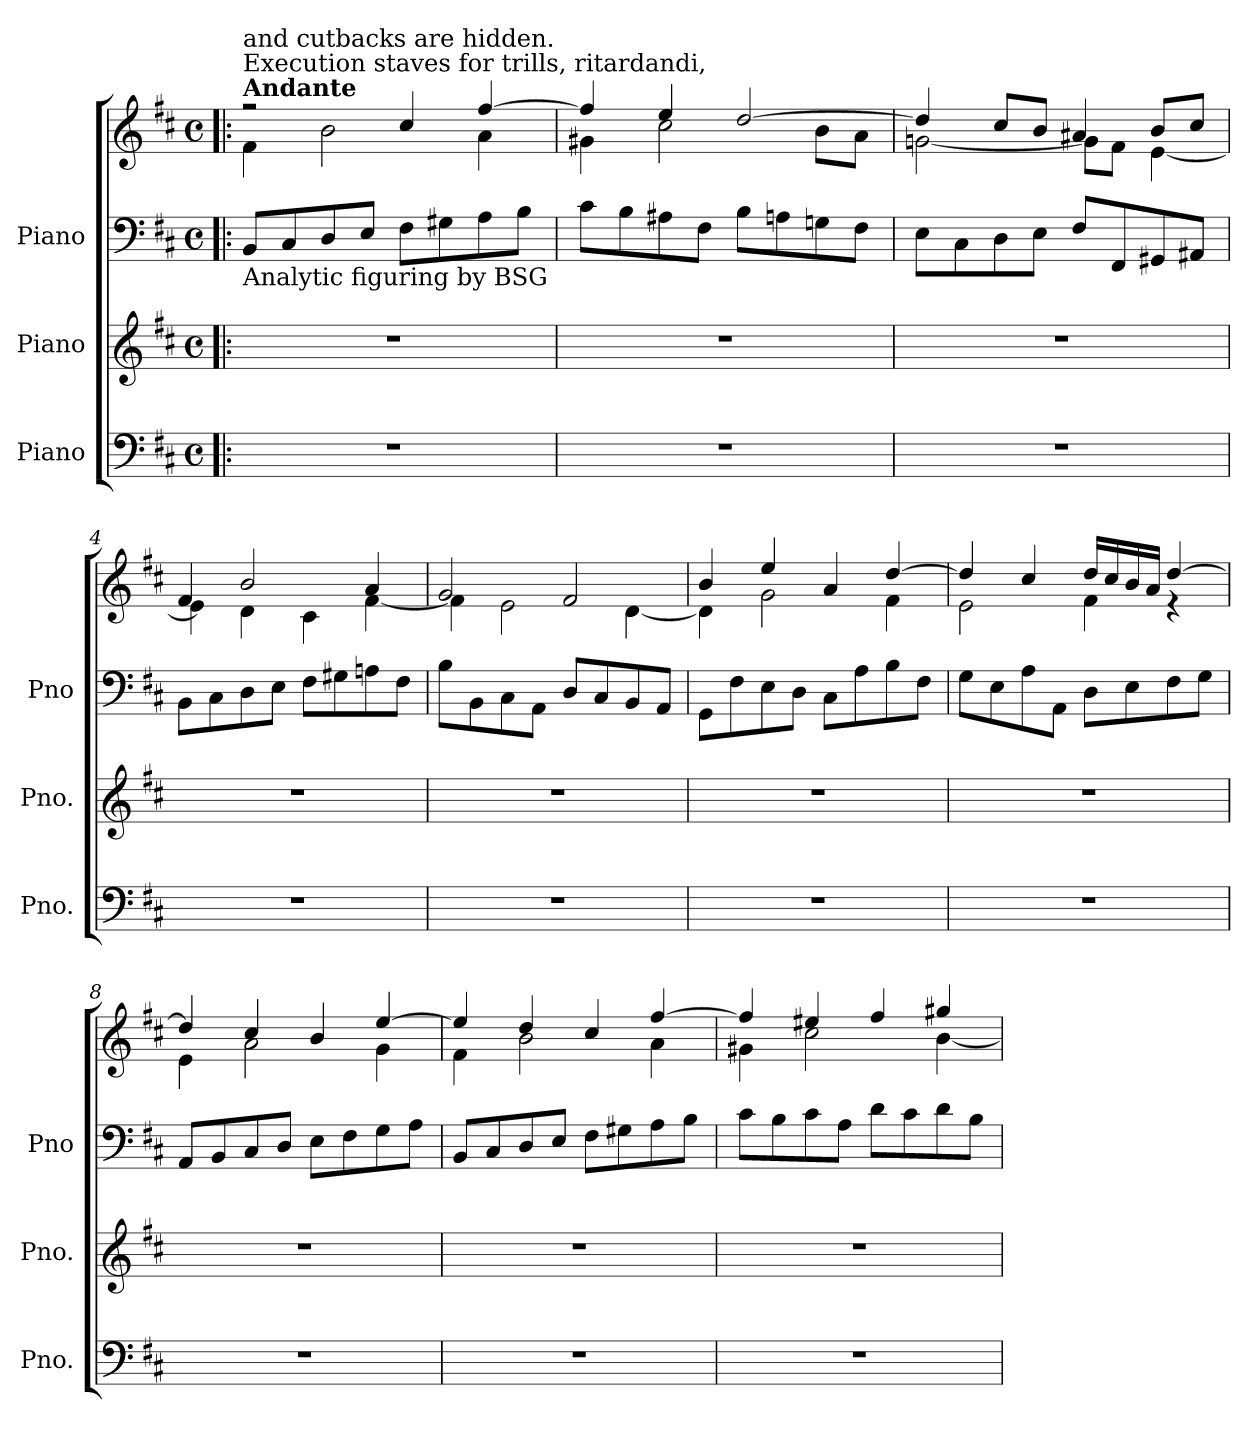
**kern	**kern	**kern	**kern
*part3	*part2	*part1	*part1
*staff4	*staff3	*staff2	*staff1
*I"Piano	*I"Piano	*I"Piano	*
*I'Pno.	*I'Pno.	*I'Pno	*
*clefF4	*clefG2	*clefF4	*clefG2
*k[f#c#]	*k[f#c#]	*k[f#c#]	*k[f#c#]
*M4/4	*M4/4	*M4/4	*M4/4
*met(c)	*met(c)	*met(c)	*met(c)
=1!|:	=1!|:	=1!|:	=1!|:
*	*	*	*^
!	!	!	!LO:TX:a:B:t=Andante	!
!	!	!	!LO:TX:a:t=Execution staves for trills, ritardandi,	!
!	!	!	!LO:TX:a:t=and cutbacks are hidden.	!
!	!	!LO:TX:b:t=Analytic figuring by BSG	!	!
1r	1r	8BB/L	2r	4f#\
.	.	8C#/	.	.
.	.	8D/	.	2b\
.	.	8E/J	.	.
.	.	8F#\L	4cc#/	.
.	.	8G#X\	.	.
.	.	8A\	[4ff#/	4a\
.	.	8B\J	.	.
=2	=2	=2	=2	=2
1r	1r	8c#\L	4ff#/]	4g#X\
.	.	8B\	.	.
.	.	8A#X\	4ee/	2cc#\
.	.	8F#\J	.	.
.	.	8B\L	[2dd/	.
.	.	8An\	.	.
.	.	8Gn\	.	8b\L
.	.	8F#\J	.	8a\J
=3	=3	=3	=3	=3
1r	1r	8E\L	4dd/]	[2gn\
.	.	8C#\	.	.
.	.	8D\	8cc#/L	.
.	.	8E\J	8b/J	.
.	.	8F#/L	4a#X/	8g\L]
.	.	8FF#/	.	8f#\J
.	.	8GG#X/	8b/L	[4e\
.	.	8AA#X/J	8cc#/J	.
=4	=4	=4	=4	=4
1r	1r	8BB\L	4f#/	4e\]
.	.	8C#\	.	.
.	.	8D\	2b/	4d\
.	.	8E\J	.	.
.	.	8F#\L	.	4c#\
.	.	8G#X\	.	.
.	.	8An\	4a/	[4f#\
.	.	8F#\J	.	.
!!LO:LB:g=z	!!
=5	=5	=5	=5	=5
1r	1r	8B\L	2g/	4f#\]
.	.	8BB\	.	.
.	.	8C#\	.	2e\
.	.	8AA\J	.	.
.	.	8D/L	2f#/	.
.	.	8C#/	.	.
.	.	8BB/	.	[4d\
.	.	8AA/J	.	.
=6	=6	=6	=6	=6
1r	1r	8GG\L	4b/	4d\]
.	.	8F#\	.	.
.	.	8E\	4ee/	2g\
.	.	8D\J	.	.
.	.	8C#\L	4a/	.
.	.	8A\	.	.
.	.	8B\	[4dd/	4f#\
.	.	8F#\J	.	.
=7	=7	=7	=7	=7
1r	1r	8G\L	4dd/]	2e\
.	.	8E\	.	.
.	.	8A\	4cc#/	.
.	.	8AA\J	.	.
.	.	8D\L	16dd/LL	4f#\
.	.	.	16cc#/	.
.	.	8E\	16b/	.
.	.	.	16a/JJ	.
.	.	8F#\	[4dd/	4r
.	.	8G\J	.	.
=8	=8	=8	=8	=8
1r	1r	8AA/L	4dd/]	4e\
.	.	8BB/	.	.
.	.	8C#/	4cc#/	2a\
.	.	8D/J	.	.
.	.	8E\L	4b/	.
.	.	8F#\	.	.
.	.	8G\	[4ee/	4g\
.	.	8A\J	.	.
=9	=9	=9	=9	=9
1r	1r	8BB/L	4ee/]	4f#\
.	.	8C#/	.	.
.	.	8D/	4dd/	2b\
.	.	8E/J	.	.
.	.	8F#\L	4cc#/	.
.	.	8G#X\	.	.
.	.	8A\	[4ff#/	4a\
.	.	8B\J	.	.
!!LO:LB:g=z	!!
=10	=10	=10	=10	=10
1r	1r	8c#\L	4ff#/]	4g#X\
.	.	8B\	.	.
.	.	8c#\	4ee#X/	2cc#\
.	.	8A\J	.	.
.	.	8d\L	4ff#/	.
.	.	8c#\	.	.
.	.	8d\	4gg#X/	[4b\
.	.	8B\J	.	.
*	*	*	*v	*v
=	=	=	=
*-	*-	*-	*-
